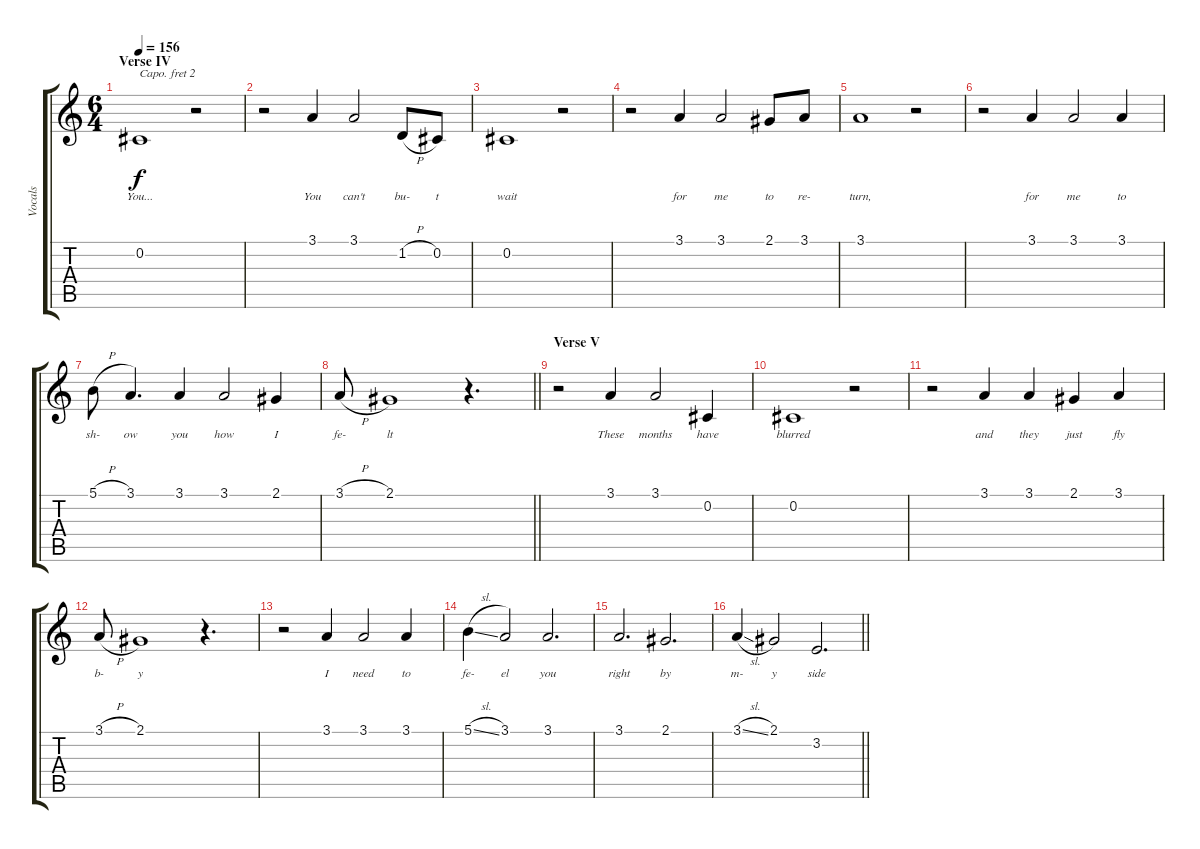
\track ("Vocals" "Vocals") {instrument lead6voice}
\staff {score tabs}
\capo 2
\tuning (E4 B3 G3 D3 A2 E2) {hide}
\ts (6 4)
\section ("" "Verse IV")
\tempo 156
\clef g2
\ks c
0.2.1{lyrics (0 "You...") lyrics (1 "") lyrics (2 "") lyrics (3 "") lyrics (4 "") dy f} r.2 |
r.2 3.1.4{lyrics (0 "You") lyrics (1 "") lyrics (2 "") lyrics (3 "") lyrics (4 "")} 3.1.2{lyrics (0 "can't") lyrics (1 "") lyrics (2 "") lyrics (3 "") lyrics (4 "")} 1.2{h}.8{lyrics (0 "bu-") lyrics (1 "") lyrics (2 "") lyrics (3 "") lyrics (4 "")} 0.2.8{lyrics (0 "t") lyrics (1 "") lyrics (2 "") lyrics (3 "") lyrics (4 "")} |
0.2.1{lyrics (0 "wait") lyrics (1 "") lyrics (2 "") lyrics (3 "") lyrics (4 "")} r.2 |
r.2 3.1.4{lyrics (0 "for") lyrics (1 "") lyrics (2 "") lyrics (3 "") lyrics (4 "")} 3.1.2{lyrics (0 "me") lyrics (1 "") lyrics (2 "") lyrics (3 "") lyrics (4 "")} 2.1.8{lyrics (0 "to") lyrics (1 "") lyrics (2 "") lyrics (3 "") lyrics (4 "")} 3.1.8{lyrics (0 "re-") lyrics (1 "") lyrics (2 "") lyrics (3 "") lyrics (4 "")} |
3.1.1{lyrics (0 "turn,") lyrics (1 "") lyrics (2 "") lyrics (3 "") lyrics (4 "")} r.2 |
r.2 3.1.4{lyrics (0 "for") lyrics (1 "") lyrics (2 "") lyrics (3 "") lyrics (4 "")} 3.1.2{lyrics (0 "me") lyrics (1 "") lyrics (2 "") lyrics (3 "") lyrics (4 "")} 3.1.4{lyrics (0 "to") lyrics (1 "") lyrics (2 "") lyrics (3 "") lyrics (4 "")} |
5.1{h}.8{lyrics (0 "sh-") lyrics (1 "") lyrics (2 "") lyrics (3 "") lyrics (4 "")} 3.1.4{d lyrics (0 "ow") lyrics (1 "") lyrics (2 "") lyrics (3 "") lyrics (4 "")} 3.1.4{lyrics (0 "you") lyrics (1 "") lyrics (2 "") lyrics (3 "") lyrics (4 "")} 3.1.2{lyrics (0 "how") lyrics (1 "") lyrics (2 "") lyrics (3 "") lyrics (4 "")} 2.1.4{lyrics (0 "I") lyrics (1 "") lyrics (2 "") lyrics (3 "") lyrics (4 "")} |
\barLineRight lightlight
3.1{h}.8{lyrics (0 "fe-") lyrics (1 "") lyrics (2 "") lyrics (3 "") lyrics (4 "")} 2.1.1{lyrics (0 "lt") lyrics (1 "") lyrics (2 "") lyrics (3 "") lyrics (4 "")} r.4{d} |
\section ("" "Verse V")
r.2 3.1.4{lyrics (0 "These") lyrics (1 "") lyrics (2 "") lyrics (3 "") lyrics (4 "")} 3.1.2{lyrics (0 "months") lyrics (1 "") lyrics (2 "") lyrics (3 "") lyrics (4 "")} 0.2.4{lyrics (0 "have") lyrics (1 "") lyrics (2 "") lyrics (3 "") lyrics (4 "")} |
0.2.1{lyrics (0 "blurred") lyrics (1 "") lyrics (2 "") lyrics (3 "") lyrics (4 "")} r.2 |
r.2 3.1.4{lyrics (0 "and") lyrics (1 "") lyrics (2 "") lyrics (3 "") lyrics (4 "")} 3.1.4{lyrics (0 "they") lyrics (1 "") lyrics (2 "") lyrics (3 "") lyrics (4 "")} 2.1.4{lyrics (0 "just") lyrics (1 "") lyrics (2 "") lyrics (3 "") lyrics (4 "")} 3.1.4{lyrics (0 "fly") lyrics (1 "") lyrics (2 "") lyrics (3 "") lyrics (4 "")} |
3.1{h}.8{lyrics (0 "b-") lyrics (1 "") lyrics (2 "") lyrics (3 "") lyrics (4 "")} 2.1.1{lyrics (0 "y") lyrics (1 "") lyrics (2 "") lyrics (3 "") lyrics (4 "")} r.4{d} |
r.2 3.1.4{lyrics (0 "I") lyrics (1 "") lyrics (2 "") lyrics (3 "") lyrics (4 "")} 3.1.2{lyrics (0 "need") lyrics (1 "") lyrics (2 "") lyrics (3 "") lyrics (4 "")} 3.1.4{lyrics (0 "to") lyrics (1 "") lyrics (2 "") lyrics (3 "") lyrics (4 "")} |
5.1{sl}.4{lyrics (0 "fe-") lyrics (1 "") lyrics (2 "") lyrics (3 "") lyrics (4 "")} 3.1.2{lyrics (0 "el") lyrics (1 "") lyrics (2 "") lyrics (3 "") lyrics (4 "")} 3.1.2{d lyrics (0 "you") lyrics (1 "") lyrics (2 "") lyrics (3 "") lyrics (4 "")} |
3.1.2{d lyrics (0 "right") lyrics (1 "") lyrics (2 "") lyrics (3 "") lyrics (4 "")} 2.1.2{d lyrics (0 "by") lyrics (1 "") lyrics (2 "") lyrics (3 "") lyrics (4 "")} |
\barLineRight lightlight
3.1{sl}.4{lyrics (0 "m-") lyrics (1 "") lyrics (2 "") lyrics (3 "") lyrics (4 "")} 2.1.2{lyrics (0 "y") lyrics (1 "") lyrics (2 "") lyrics (3 "") lyrics (4 "")} 3.2.2{d lyrics (0 "side") lyrics (1 "") lyrics (2 "") lyrics (3 "") lyrics (4 "")}
